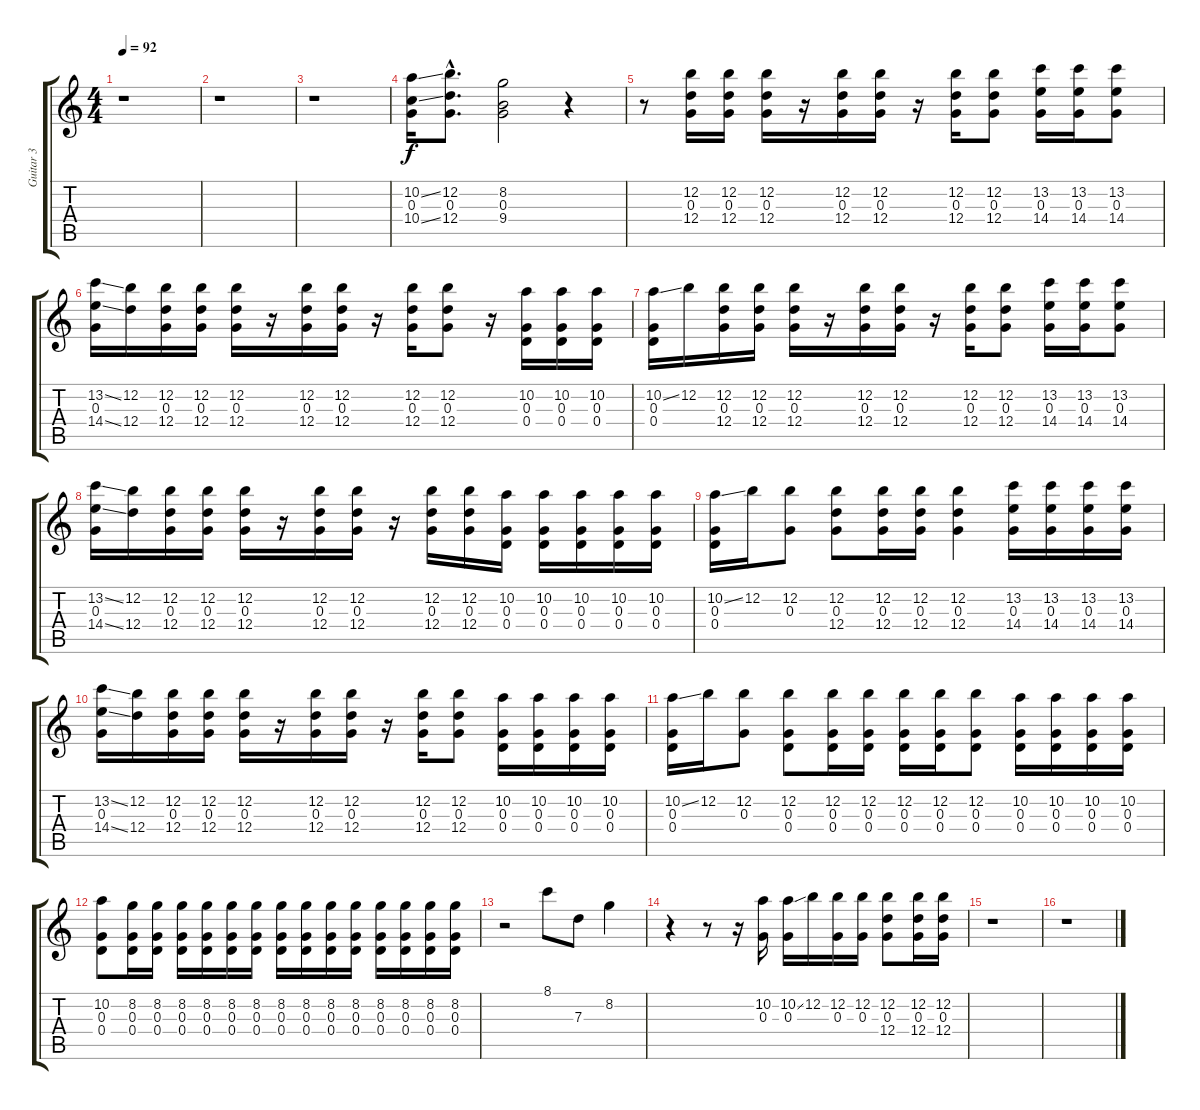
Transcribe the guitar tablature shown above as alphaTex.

\track ("Guitar 3" "Guitar 3") {instrument overdrivenguitar}
\staff {score tabs}
\tuning (E4 B3 G3 D3 A2 E2) {hide}
\ts (4 4)
\tempo 92
\clef g2
\ks c
r.1{dy f} |
r.1 |
r.1 |
(10.2{ss} 0.3 10.4{ss}).16 (12.2{hac} 0.3{hac} 12.4{hac}).8{d} (8.2 0.3 9.4).2 r.4 |
r.8 (12.2 0.3 12.4).16 (12.2 0.3 12.4).16 (12.2 0.3 12.4).16 r.16 (12.2 0.3 12.4).16 (12.2 0.3 12.4).16 r.16 (12.2 0.3 12.4).16 (12.2 0.3 12.4).8 (13.2 0.3 14.4).16 (13.2 0.3 14.4).16 (13.2 0.3 14.4).8 |
(13.2{ss} 0.3 14.4{ss}).16 (12.2 12.4).16 (12.2 0.3 12.4).16 (12.2 0.3 12.4).16 (12.2 0.3 12.4).16 r.16 (12.2 0.3 12.4).16 (12.2 0.3 12.4).16 r.16 (12.2 0.3 12.4).16 (12.2 0.3 12.4).8 r.16 (10.2 0.3 0.4).16 (10.2 0.3 0.4).16 (10.2 0.3 0.4).16 |
(10.2{ss} 0.3 0.4).16 12.2.16 (12.2 0.3 12.4).16 (12.2 0.3 12.4).16 (12.2 0.3 12.4).16 r.16 (12.2 0.3 12.4).16 (12.2 0.3 12.4).16 r.16 (12.2 0.3 12.4).16 (12.2 0.3 12.4).8 (13.2 0.3 14.4).16 (13.2 0.3 14.4).16 (13.2 0.3 14.4).8 |
(13.2{ss} 0.3 14.4{ss}).16 (12.2 12.4).16 (12.2 0.3 12.4).16 (12.2 0.3 12.4).16 (12.2 0.3 12.4).16 r.16 (12.2 0.3 12.4).16 (12.2 0.3 12.4).16 r.16 (12.2 0.3 12.4).16 (12.2 0.3 12.4).16 (10.2 0.3 0.4).16 (10.2 0.3 0.4).16 (10.2 0.3 0.4).16 (10.2 0.3 0.4).16 (10.2 0.3 0.4).16 |
(10.2{ss} 0.3 0.4).16 12.2.16 (12.2 0.3).8 (12.2 0.3 12.4).8 (12.2 0.3 12.4).16 (12.2 0.3 12.4).16 (12.2 0.3 12.4).4 (13.2 0.3 14.4).16 (13.2 0.3 14.4).16 (13.2 0.3 14.4).16 (13.2 0.3 14.4).16 |
(13.2{ss} 0.3 14.4{ss}).16 (12.2 12.4).16 (12.2 0.3 12.4).16 (12.2 0.3 12.4).16 (12.2 0.3 12.4).16 r.16 (12.2 0.3 12.4).16 (12.2 0.3 12.4).16 r.16 (12.2 0.3 12.4).16 (12.2 0.3 12.4).8 (10.2 0.3 0.4).16 (10.2 0.3 0.4).16 (10.2 0.3 0.4).16 (10.2 0.3 0.4).16 |
(10.2{ss} 0.3 0.4).16 12.2.16 (12.2 0.3).8 (12.2 0.3 0.4).8 (12.2 0.3 0.4).16 (12.2 0.3 0.4).16 (12.2 0.3 0.4).16 (12.2 0.3 0.4).16 (12.2 0.3 0.4).8 (10.2 0.3 0.4).16 (10.2 0.3 0.4).16 (10.2 0.3 0.4).16 (10.2 0.3 0.4).16 |
(10.2 0.3 0.4).8 (8.2 0.3 0.4).16 (8.2 0.3 0.4).16 (8.2 0.3 0.4).16 (8.2 0.3 0.4).16 (8.2 0.3 0.4).16 (8.2 0.3 0.4).16 (8.2 0.3 0.4).16 (8.2 0.3 0.4).16 (8.2 0.3 0.4).16 (8.2 0.3 0.4).16 (8.2 0.3 0.4).16 (8.2 0.3 0.4).16 (8.2 0.3 0.4).16 (8.2 0.3 0.4).16 |
r.2 8.1.8 7.3.8 8.2.4 |
r.4 r.8 r.16 (10.2 0.3).16 (10.2{ss} 0.3).16 12.2.16 (12.2 0.3).16 (12.2 0.3).16 (12.2 0.3 12.4).8 (12.2 0.3 12.4).16 (12.2 0.3 12.4).16 |
r.1 |
r.1
